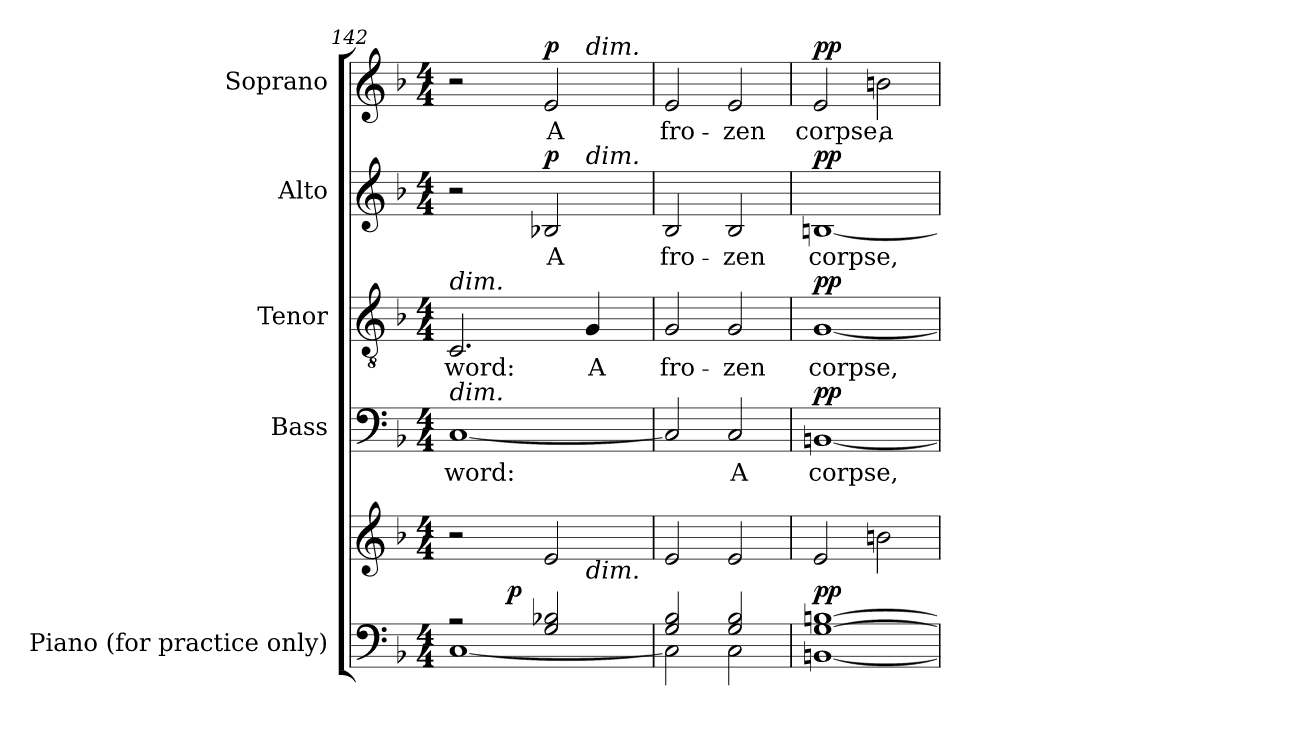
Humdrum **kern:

**kern	**kern	**dynam	**kern	**text	**dynam	**kern	**text	**dynam	**kern	**text	**dynam	**kern	**text	**dynam
*part5	*part5	*part5	*part4	*part4	*part4	*part3	*part3	*part3	*part2	*part2	*part2	*part1	*part1	*part1
*staff6	*staff5	*staff5/6	*staff4	*staff4	*staff4	*staff3	*staff3	*staff3	*staff2	*staff2	*staff2	*staff1	*staff1	*staff1
*I"Piano (for  practice only)	*	*	*I"Bass	*	*	*I"Tenor	*	*	*I"Alto	*	*	*I"Soprano	*	*
*I'Pno.	*	*	*I'B.	*	*	*I'T.	*	*	*I'A.	*	*	*I'S.	*	*
*clefF4	*clefG2	*	*clefF4	*	*	*clefGv2	*	*	*clefG2	*	*	*clefG2	*	*
*	*	*	*	*	*	*ITrd7c12	*	*	*	*	*	*	*	*
*k[b-]	*k[b-]	*	*k[b-]	*	*	*k[b-]	*	*	*k[b-]	*	*	*k[b-]	*	*
*F:	*F:	*	*F:	*	*	*F:	*	*	*F:	*	*	*F:	*	*
*M4/4	*M4/4	*	*M4/4	*	*	*M4/4	*	*	*M4/4	*	*	*M4/4	*	*
=142	=142	=142	=142	=142	=142	=142	=142	=142	=142	=142	=142	=142	=142	=142
*^	*	*	*	*	*	*	*	*	*	*	*	*	*	*
!	!	!	!	!	!LO:LY:b:color=#000000	!	!	!	!	!	!	!	!	!	!
!	!	!	!	!	!	!	!LO:TX:a:i:t=dim.	!	!	!	!	!	!	!	!
!	!	!	!	!LO:TX:a:i:t=dim.	!	!	!	!	!	!	!	!	!	!	!
!	!	!	!	!	!	!	!	!LO:LY:b:color=#000000	!	!	!	!	!	!	!
*	*	*^	*	*	*	*	*	*	*	*^	*	*	*^	*	*
*	*	*	*^	*	*	*	*	*	*	*	*	*	*	*	*	*	*	*
2r	[<1Ci	2r	4ryy	2.ryy	.	[<1Ci	word:	.	2.CCi/	word:	.	2r	2.ryy	.	.	2r	2.ryy	.	.
.	.	.	32ryy	.	.	.	.	.	.	.	.	.	.	.	.	.	.	.	.
.	.	.	128ryy	.	.	.	.	.	.	.	.	.	.	.	.	.	.	.	.
.	.	.	2ryy	.	p	.	.	.	.	.	.	.	.	.	.	.	.	.	.
!	!	!	!	!	!	!	!	!	!	!	!	!	!	!LO:LY:b:color=#000000	!	!	!	!	!
!	!	!	!	!	!	!	!	!	!	!	!	!	!	!	!	!	!	!LO:LY:b:color=#000000	!
2Gi/ 2B-Xi	.	2ei/	.	.	.	.	.	.	.	.	.	2B-Xi/	.	A	p	2ei/	.	A	p
!	!	!	!	!	!	!	!	!	!	!	!	!	!	!	!	!	!LO:TX:a:i:t=dim.	!	!
!	!	!	!	!	!	!	!	!	!	!	!	!	!LO:TX:a:i:t=dim.	!	!	!	!	!	!
!	!	!	!	!LO:TX:b:i:t=dim.	!	!	!	!	!	!	!	!	!	!	!	!	!	!	!
!	!	!	!	!	!	!	!	!	!	!LO:LY:b:color=#000000	!	!	!	!	!	!	!	!	!
.	.	.	.	4ryy	.	.	.	.	4GGi/	A	.	.	4ryy	.	.	.	4ryy	.	.
.	.	.	8ryy	.	.	.	.	.	.	.	.	.	.	.	.	.	.	.	.
.	.	.	16ryy	.	.	.	.	.	.	.	.	.	.	.	.	.	.	.	.
.	.	.	64.ryy	.	.	.	.	.	.	.	.	.	.	.	.	.	.	.	.
*	*	*	*	*	*	*	*	*	*	*	*	*v	*v	*	*	*	*	*	*
*	*	*v	*v	*v	*	*	*	*	*	*	*	*	*	*	*v	*v	*	*
=143	=143	=143	=143	=143	=143	=143	=143	=143	=143	=143	=143	=143	=143	=143	=143
*	*	*^	*	*	*	*	*	*	*	*^	*	*	*^	*	*
*	*	*	*^	*	*	*	*	*	*	*	*	*	*	*	*	*	*	*
!	!	!	!	!	!	!	!	!	!	!LO:LY:b:color=#000000	!	!	!	!	!	!	!	!	!
*	*	*	*	*	*	*	*	*	*	*	*	*v	*v	*	*	*	*	*	*
*	*	*v	*v	*v	*	*	*	*	*	*	*	*	*	*	*v	*v	*	*
*	*	*^	*	*	*	*	*	*	*	*^	*	*	*^	*	*
*	*	*	*^	*	*	*	*	*	*	*	*	*	*	*	*	*	*	*
!	!	!	!	!	!	!	!	!	!	!	!	!	!	!LO:LY:b:color=#000000	!	!	!	!	!
*	*	*	*	*	*	*	*	*	*	*	*	*v	*v	*	*	*	*	*	*
*	*	*v	*v	*v	*	*	*	*	*	*	*	*	*	*	*v	*v	*	*
*	*	*^	*	*	*	*	*	*	*	*^	*	*	*^	*	*
*	*	*	*^	*	*	*	*	*	*	*	*	*	*	*	*	*	*	*
!	!	!	!	!	!	!	!	!	!	!	!	!	!	!	!	!	!	!LO:LY:b:color=#000000	!
*	*	*	*	*	*	*	*	*	*	*	*	*v	*v	*	*	*	*	*	*
*	*	*v	*v	*v	*	*	*	*	*	*	*	*	*	*	*v	*v	*	*
2Gi/ 2B-i	2Ci\]	2ei/	.	2Ci/]	.	.	2GGi/	fro-	.	2B-i/	fro-	.	2ei/	fro-	.
!	!	!	!	!	!LO:LY:b:color=#000000	!	!	!	!	!	!	!	!	!	!
!	!	!	!	!	!	!	!	!LO:LY:b:color=#000000	!	!	!	!	!	!	!
!	!	!	!	!	!	!	!	!	!	!	!LO:LY:b:color=#000000	!	!	!	!
!	!	!	!	!	!	!	!	!	!	!	!	!	!	!LO:LY:b:color=#000000	!
2Gi/ 2B-i	2Ci\	2ei/	.	2Ci/	A	.	2GGi/	-zen	.	2B-i/	-zen	.	2ei/	-zen	.
=144	=144	=144	=144	=144	=144	=144	=144	=144	=144	=144	=144	=144	=144	=144	=144
!	!	!	!	!	!LO:LY:b:color=#000000	!	!	!	!	!	!	!	!	!	!
!	!	!	!	!	!	!	!	!LO:LY:b:color=#000000	!	!	!	!	!	!	!
!	!	!	!	!	!	!	!	!	!	!	!LO:LY:b:color=#000000	!	!	!	!
!	!	!	!	!	!	!	!	!	!	!	!	!	!	!LO:LY:b:color=#000000	!
[>1Gi [>1Bni	[<1BBni	2ei/	pp	[<1BBni	corpse,	pp	[<1GGi	corpse,	pp	[<1Bni	corpse,	pp	2ei/	corpse,	pp
!	!	!	!	!	!	!	!	!	!	!	!	!	!	!LO:LY:b:color=#000000	!
.	.	2bni\	.	.	.	.	.	.	.	.	.	.	2bni\	a	.
*v	*v	*	*	*	*	*	*	*	*	*	*	*	*	*	*
=	=	=	=	=	=	=	=	=	=	=	=	=	=	=
*-	*-	*-	*-	*-	*-	*-	*-	*-	*-	*-	*-	*-	*-	*-
